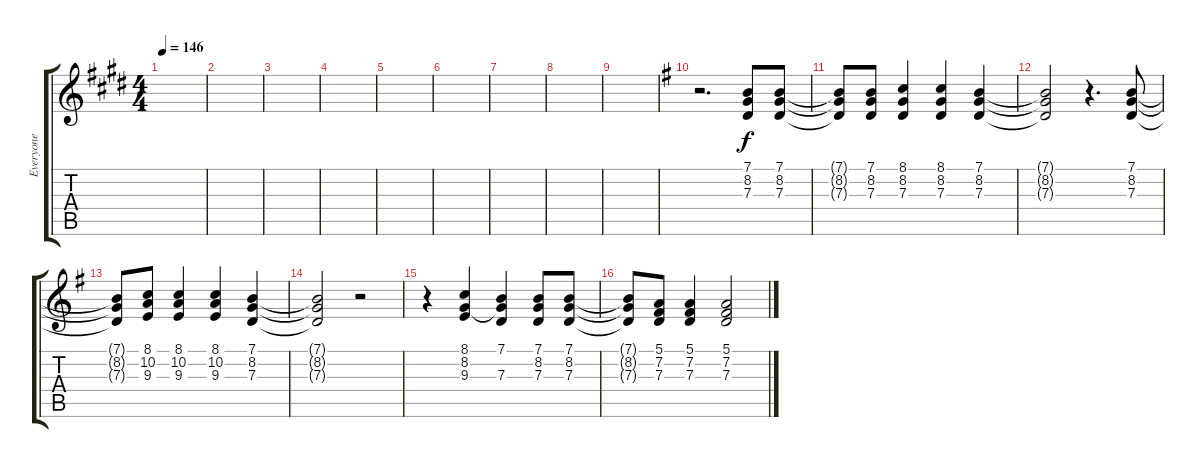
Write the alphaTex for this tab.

\track ("Everyone" "Everyone") {instrument flute}
\staff {score tabs}
\tuning (E4 B3 G3 D3 A2 E2) {hide}
\ts (4 4)
\tempo 146
\clef g2
\ks e
|
|
|
|
|
|
|
|
|
\ks g
r.2{d} (7.1 8.2 7.3).8 (7.1 8.2 7.3).8 |
(7.1{t} 8.2{t} 7.3{t}).8 (7.1 8.2 7.3).8 (8.1 8.2 7.3).4 (8.1 8.2 7.3).4 (7.1 8.2 7.3).4 |
(7.1{t} 8.2{t} 7.3{t}).2 r.4{d} (7.1 8.2 7.3).8 |
(7.1{t} 8.2{t} 7.3{t}).8 (8.1 10.2 9.3).8 (8.1 10.2 9.3).4 (8.1 10.2 9.3).4 (7.1 8.2 7.3).4 |
(7.1{t} 8.2{t} 7.3{t}).2 r.2 |
r.4 (8.1 8.2 9.3).4 (7.1 8.2{t} 7.3).4 (7.1 8.2 7.3).8 (7.1 8.2 7.3).8 |
(7.1{t} 8.2{t} 7.3{t}).8 (5.1 7.2 7.3).8 (5.1 7.2 7.3).4 (5.1 7.2 7.3).2
